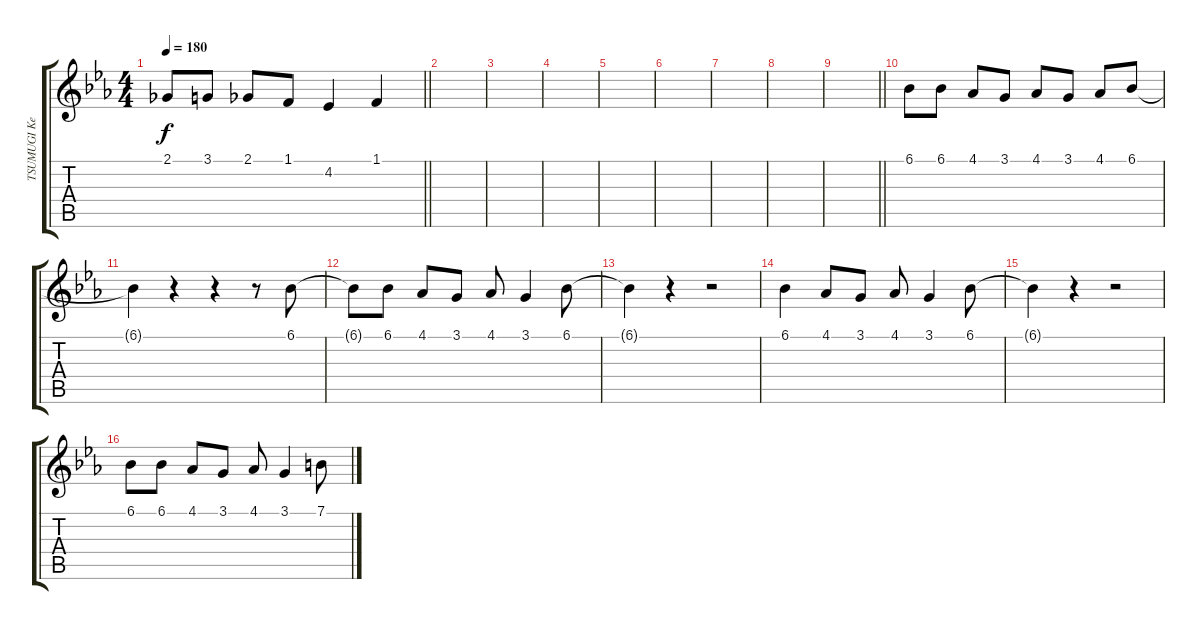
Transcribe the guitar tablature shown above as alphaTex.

\track ("TSUMUGI Keyboard" "TSUMUGI Ke") {instrument lead2sawtooth}
\staff {score tabs}
\tuning (E4 B3 G3 D3 A2 E2) {hide}
\ts (4 4)
\tempo 180
\clef g2
\barLineRight lightlight
\ks cminor
2.1{t}.8{dy f} 3.1.8 2.1.8 1.1.8 4.2.4 1.1.4 |
|
|
|
|
|
|
|
\barLineRight lightlight
|
6.1.8 6.1.8 4.1.8 3.1.8 4.1.8 3.1.8 4.1.8 6.1.8 |
6.1{t}.4 r.4 r.4 r.8 6.1.8 |
6.1{t}.8 6.1.8 4.1.8 3.1.8 4.1.8 3.1.4 6.1.8 |
6.1{t}.4 r.4 r.2 |
6.1.4 4.1.8 3.1.8 4.1.8 3.1.4 6.1.8 |
6.1{t}.4 r.4 r.2 |
6.1.8 6.1.8 4.1.8 3.1.8 4.1.8 3.1.4 7.1.8
